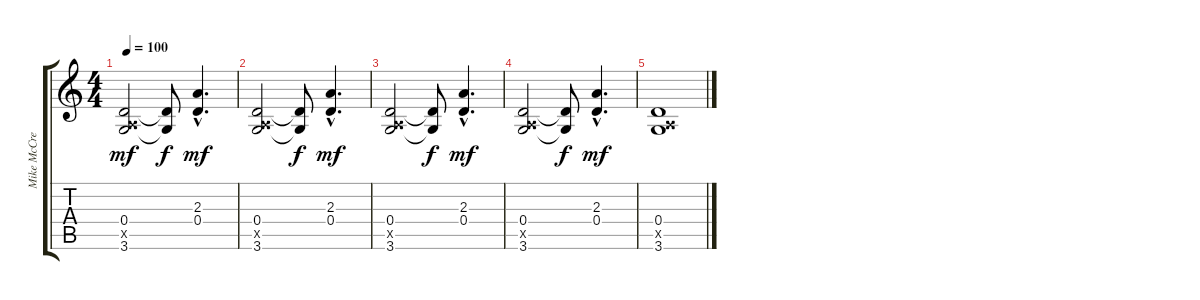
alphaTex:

\track ("Mike McCready" "Mike McCre") {instrument acousticguitarsteel}
\staff {score tabs}
\tuning (E4 B3 G3 D3 A2 E2) {hide}
\ts (4 4)
\tempo 100
\clef g2
\ks c
(0.4 0.5{x} 3.6).2{dy mf} (0.4{t} 3.6{t}).8{dy f} (2.3{hac} 0.4{hac}).4{d dy mf} |
(0.4 0.5{x} 3.6).2 (0.4{t} 3.6{t}).8{dy f} (2.3{hac} 0.4{hac}).4{d dy mf} |
(0.4 0.5{x} 3.6).2 (0.4{t} 3.6{t}).8{dy f} (2.3{hac} 0.4{hac}).4{d dy mf} |
(0.4 0.5{x} 3.6).2 (0.4{t} 3.6{t}).8{dy f} (2.3{hac} 0.4{hac}).4{d dy mf} |
(0.4 0.5{x} 3.6).1
